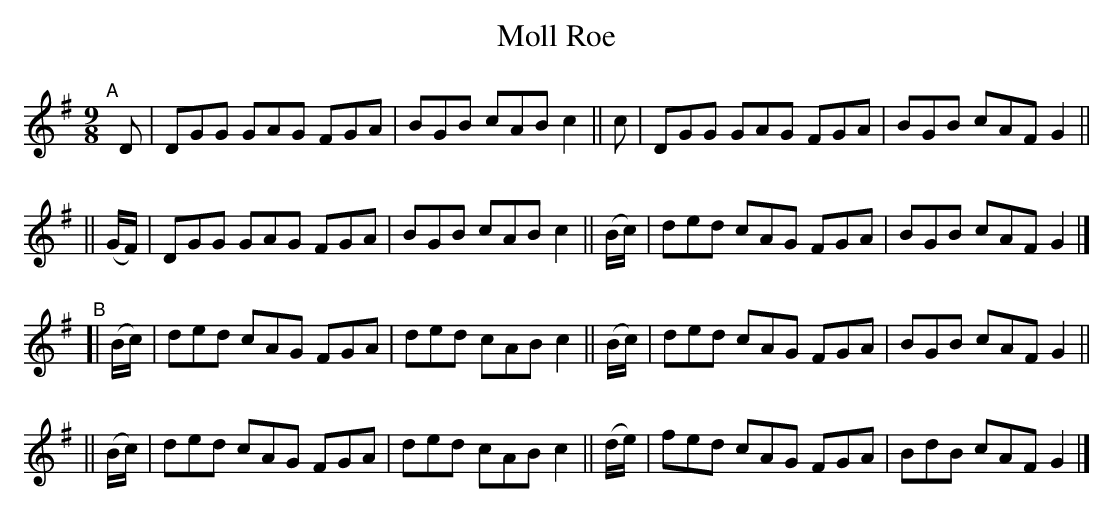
X:1
T: Moll Roe
M: 9/8
L: 1/8
K: G
"^A"\
[|]   D   | DGG GAG FGA | BGB cAB c2 \
||    c   | DGG GAG FGA | BGB cAF G2 ||
|| (G/F/) | DGG GAG FGA | BGB cAB c2 \
|| (B/c/) | ded cAG FGA | BGB cAF G2 |]
"^B"\
[| (B/c/) | ded cAG FGA | ded cAB c2 \
|| (B/c/) | ded cAG FGA | BGB cAF G2 ||
|| (B/c/) | ded cAG FGA | ded cAB c2 \
|| (d/e/) | fed cAG FGA | BdB cAF G2 |]
